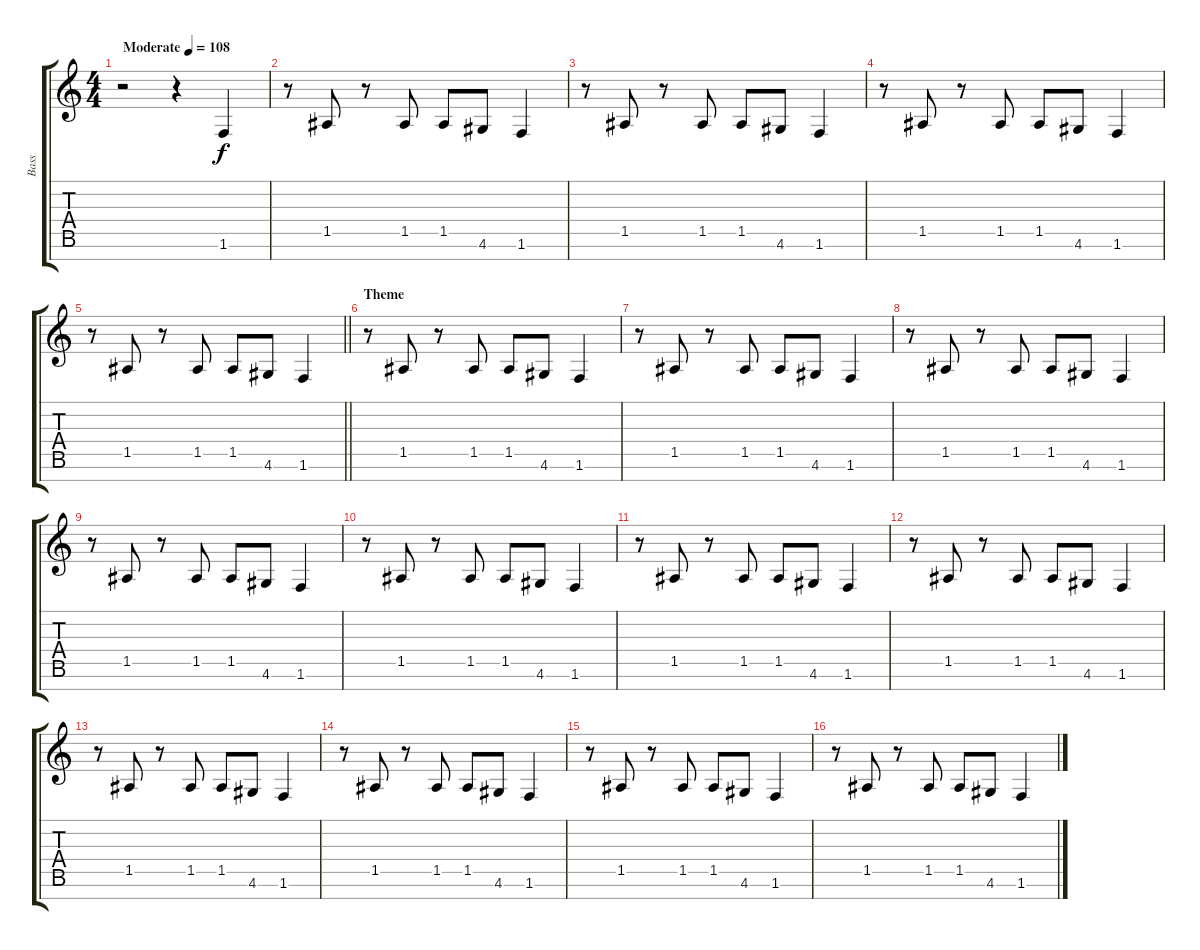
\track ("Bass" "Bass") {instrument electricbasspick}
\staff {score tabs}
\tuning (E4 B3 G3 D3 A2 E2 B1) {hide}
\ts (4 4)
\tempo (108 "Moderate")
\clef g2
\ks c
r.2{dy f instrument electricbasspick} r.4 1.6.4 |
r.8 1.5.8 r.8 1.5.8 1.5.8 4.6.8 1.6.4 |
r.8 1.5.8 r.8 1.5.8 1.5.8 4.6.8 1.6.4 |
r.8 1.5.8 r.8 1.5.8 1.5.8 4.6.8 1.6.4 |
\barLineRight lightlight
r.8 1.5.8 r.8 1.5.8 1.5.8 4.6.8 1.6.4 |
\section ("" "Theme")
r.8 1.5.8 r.8 1.5.8 1.5.8 4.6.8 1.6.4 |
r.8 1.5.8 r.8 1.5.8 1.5.8 4.6.8 1.6.4 |
r.8 1.5.8 r.8 1.5.8 1.5.8 4.6.8 1.6.4 |
r.8 1.5.8 r.8 1.5.8 1.5.8 4.6.8 1.6.4 |
r.8 1.5.8 r.8 1.5.8 1.5.8 4.6.8 1.6.4 |
r.8 1.5.8 r.8 1.5.8 1.5.8 4.6.8 1.6.4 |
r.8 1.5.8 r.8 1.5.8 1.5.8 4.6.8 1.6.4 |
r.8 1.5.8 r.8 1.5.8 1.5.8 4.6.8 1.6.4 |
r.8 1.5.8 r.8 1.5.8 1.5.8 4.6.8 1.6.4 |
r.8 1.5.8 r.8 1.5.8 1.5.8 4.6.8 1.6.4 |
r.8 1.5.8 r.8 1.5.8 1.5.8 4.6.8 1.6.4
